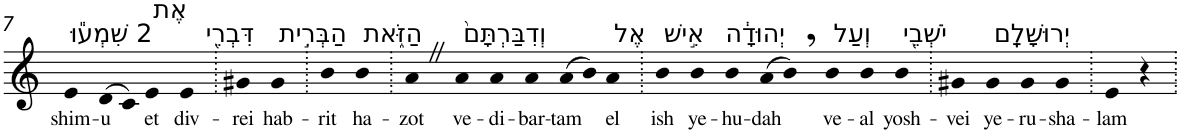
**kern	**text
*part1	*part1
*staff1	*staff1
*I"Piano	*
*I'Pno	*
!!LO:PB:g=z
*clefG2	*
*k[]	*
=7	=7
!LO:TX:a:t=2 שִׁמְע֕וּ	!
!	!LO:LY:b
4e	shim-
!	!LO:LY:b
(>8d	-u
8c)	.
!LO:TX:a:t=אֶת	!
!	!LO:LY:b
4e	et
!LO:TX:a:t=דִּבְרֵ֖י	!
!	!LO:LY:b
4e	div-
=8.	=8.
!	!LO:LY:b
4g#X	-rei
!LO:TX:a:t=הַבְּרִ֣ית	!
!	!LO:LY:b
4g#	hab-
=9.	=9.
!	!LO:LY:b
4b	-rit
!LO:TX:a:t=הַזֹּ֑את	!
!	!LO:LY:b
4b	ha-
=10.	=10.
!	!LO:LY:b
4aZ	-zot
!LO:TX:a:t=וְדִבַּרְתָּם֙	!
!	!LO:LY:b
4a	ve-
!	!LO:LY:b
4a	-di-
!	!LO:LY:b
4a	-bar-
!	!LO:LY:b
(>8a	-tam
8b)	.
!LO:TX:a:t=אֶל	!
!	!LO:LY:b
4a	el
=11.	=11.
!LO:TX:a:t=אִ֣ישׁ	!
!	!LO:LY:b
4b	ish
!LO:TX:a:t=יְהוּדָ֔ה	!
!	!LO:LY:b
4b	ye-
!	!LO:LY:b
4b	-hu-
!	!LO:LY:b
(>8a	-dah
8b,)	.
!LO:TX:a:t=וְעַל	!
!	!LO:LY:b
4b	ve-
!	!LO:LY:b
4b	-al
!LO:TX:a:t=יֹשְׁבֵ֖י	!
!	!LO:LY:b
4b	yosh-
=12.	=12.
!	!LO:LY:b
4g#X	-vei
!LO:TX:a:t=יְרוּשָׁלִָֽם	!
!	!LO:LY:b
4g#	ye-
!	!LO:LY:b
4g#	-ru-
!	!LO:LY:b
4g#	-sha-
=13.	=13.
!	!LO:LY:b
4e	-lam
4r	.
=.	=.
*-	*-
